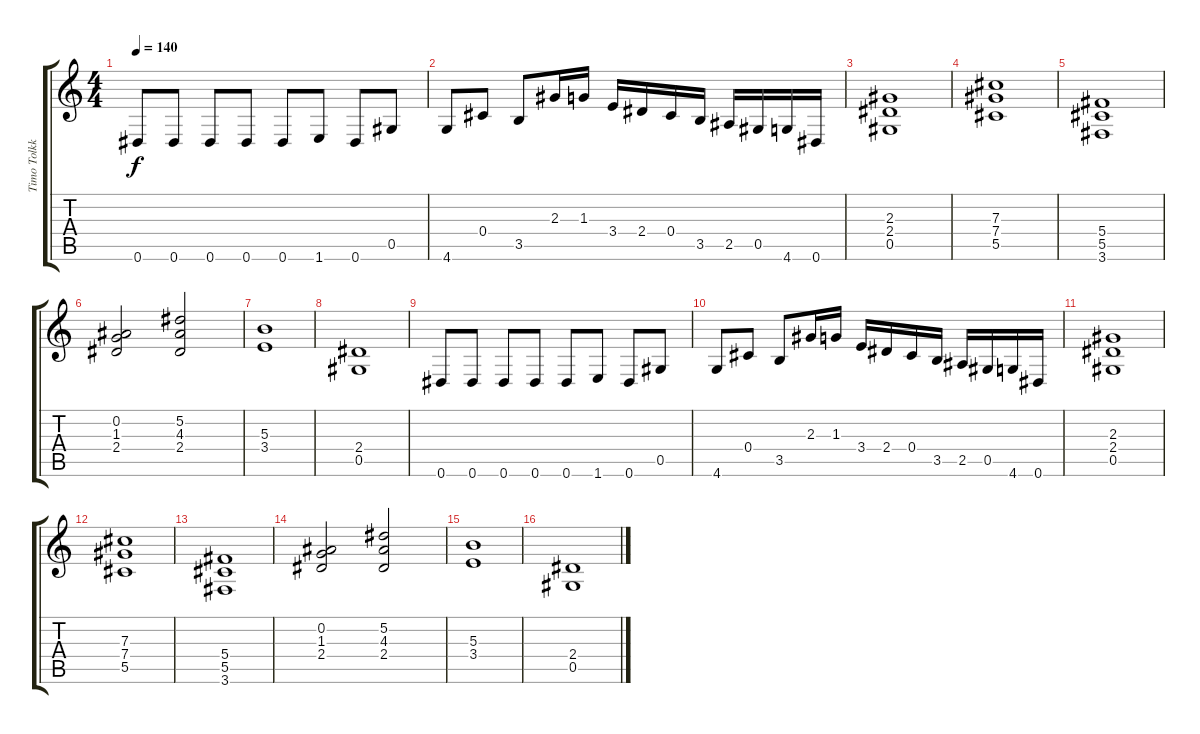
\track ("Timo Tolkki II" "Timo Tolkk") {instrument distortionguitar}
\staff {score tabs}
\tuning (Eb4 Bb3 Gb3 Db3 Ab2 Eb2) {hide}
\ts (4 4)
\tempo 140
\clef g2
\ks c
0.6.8{dy f} 0.6.8 0.6.8 0.6.8 0.6.8 1.6.8 0.6.8 0.5.8 |
4.6.8 0.4.8 3.5.8 2.3.16 1.3.16 3.4.16 2.4.16 0.4.16 3.5.16 2.5.16 0.5.16 4.6.16 0.6.16 |
(2.3 2.4 0.5).1 |
(7.3 7.4 5.5).1 |
(5.4 5.5 3.6).1 |
(0.2 1.3 2.4).2 (5.2 4.3 2.4).2 |
(5.3 3.4).1 |
(2.4 0.5).1 |
0.6.8 0.6.8 0.6.8 0.6.8 0.6.8 1.6.8 0.6.8 0.5.8 |
4.6.8 0.4.8 3.5.8 2.3.16 1.3.16 3.4.16 2.4.16 0.4.16 3.5.16 2.5.16 0.5.16 4.6.16 0.6.16 |
(2.3 2.4 0.5).1 |
(7.3 7.4 5.5).1 |
(5.4 5.5 3.6).1 |
(0.2 1.3 2.4).2 (5.2 4.3 2.4).2 |
(5.3 3.4).1 |
(2.4 0.5).1
